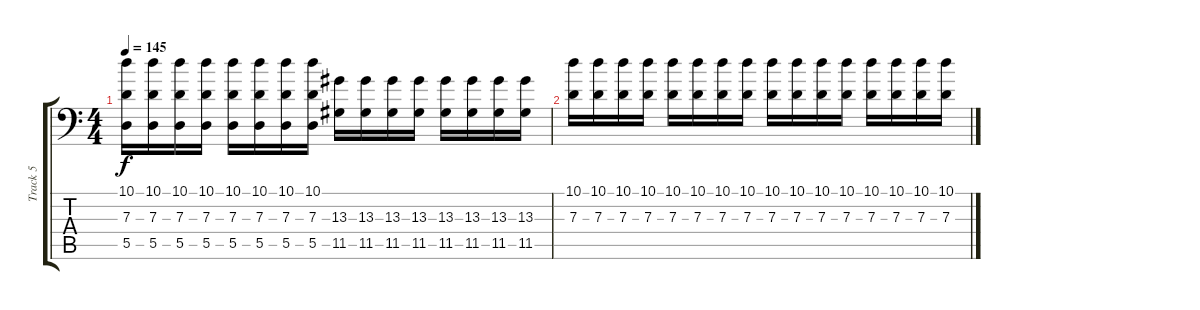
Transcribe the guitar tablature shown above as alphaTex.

\track ("Track 5" "Track 5") {instrument distortionguitar}
\staff {score tabs}
\tuning (E3 B2 G2 D2 A1 D1) {hide}
\ts (4 4)
\tempo 145
\clef f4
\ks c
(10.1 7.3 5.5).16{dy f} (10.1 7.3 5.5).16 (10.1 7.3 5.5).16 (10.1 7.3 5.5).16 (10.1 7.3 5.5).16 (10.1 7.3 5.5).16 (10.1 7.3 5.5).16 (10.1 7.3 5.5).16 (13.3 11.5).16 (13.3 11.5).16 (13.3 11.5).16 (13.3 11.5).16 (13.3 11.5).16 (13.3 11.5).16 (13.3 11.5).16 (13.3 11.5).16 |
(10.1 7.3).16 (10.1 7.3).16 (10.1 7.3).16 (10.1 7.3).16 (10.1 7.3).16 (10.1 7.3).16 (10.1 7.3).16 (10.1 7.3).16 (10.1 7.3).16 (10.1 7.3).16 (10.1 7.3).16 (10.1 7.3).16 (10.1 7.3).16 (10.1 7.3).16 (10.1 7.3).16 (10.1 7.3).16
